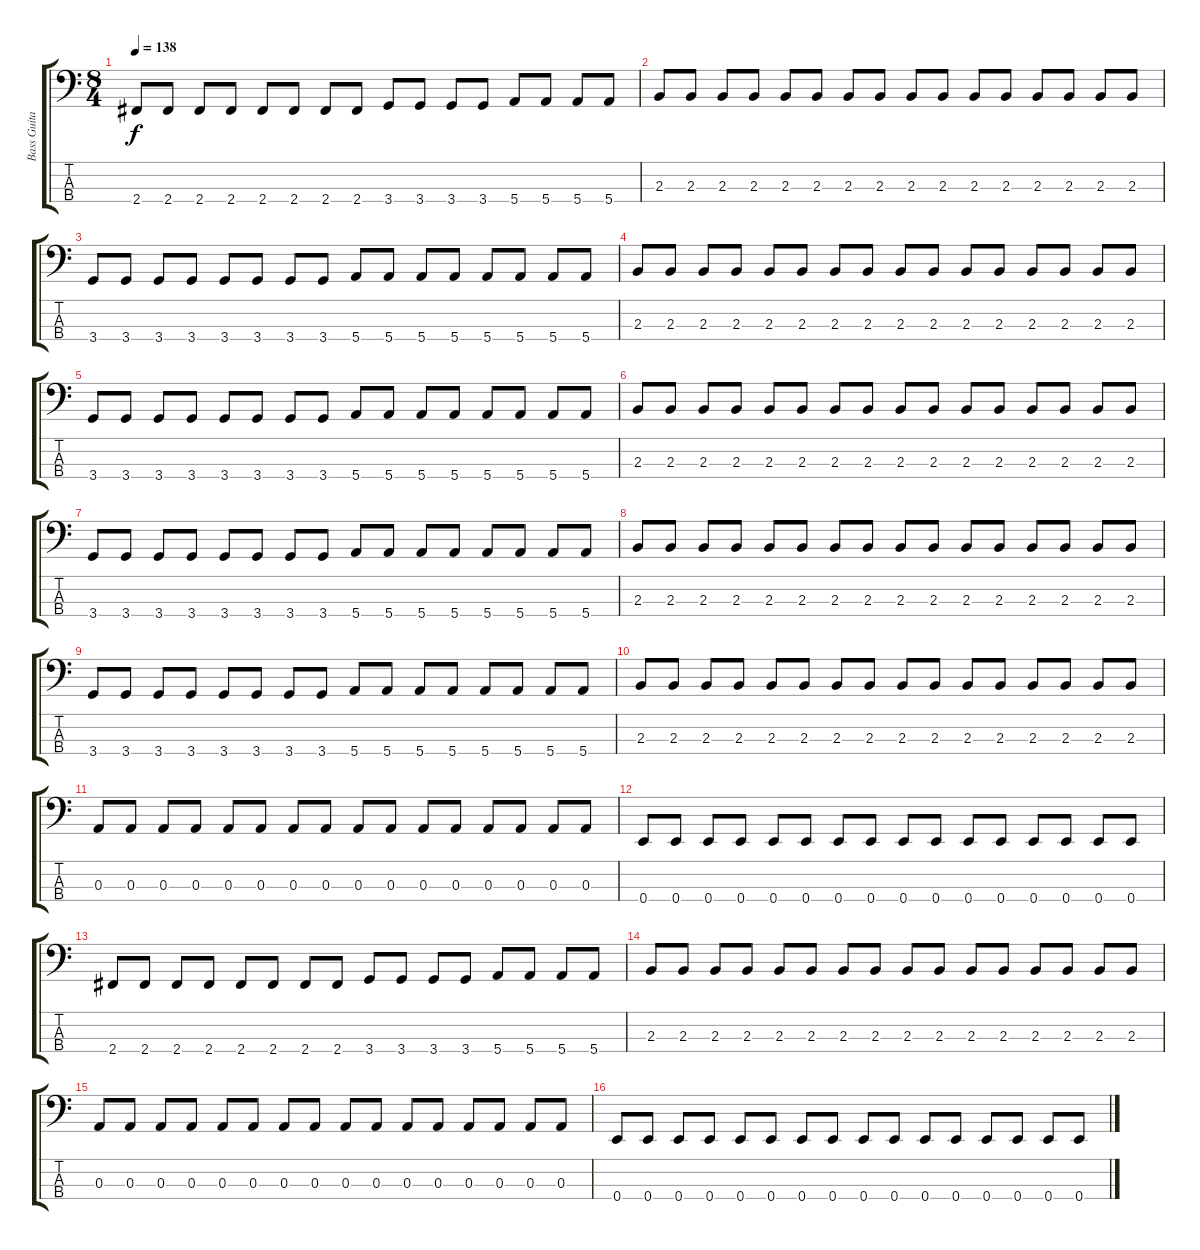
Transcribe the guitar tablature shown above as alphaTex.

\track ("Bass Guitar" "Bass Guita") {instrument electricbassfinger}
\staff {score tabs}
\tuning (G2 D2 A1 E1) {hide}
\ts (8 4)
\tempo 138
\clef f4
\ks c
2.4.8{dy f} 2.4.8 2.4.8 2.4.8 2.4.8 2.4.8 2.4.8 2.4.8 3.4.8 3.4.8 3.4.8 3.4.8 5.4.8 5.4.8 5.4.8 5.4.8 |
2.3.8 2.3.8 2.3.8 2.3.8 2.3.8 2.3.8 2.3.8 2.3.8 2.3.8 2.3.8 2.3.8 2.3.8 2.3.8 2.3.8 2.3.8 2.3.8 |
3.4.8 3.4.8 3.4.8 3.4.8 3.4.8 3.4.8 3.4.8 3.4.8 5.4.8 5.4.8 5.4.8 5.4.8 5.4.8 5.4.8 5.4.8 5.4.8 |
2.3.8 2.3.8 2.3.8 2.3.8 2.3.8 2.3.8 2.3.8 2.3.8 2.3.8 2.3.8 2.3.8 2.3.8 2.3.8 2.3.8 2.3.8 2.3.8 |
3.4.8 3.4.8 3.4.8 3.4.8 3.4.8 3.4.8 3.4.8 3.4.8 5.4.8 5.4.8 5.4.8 5.4.8 5.4.8 5.4.8 5.4.8 5.4.8 |
2.3.8 2.3.8 2.3.8 2.3.8 2.3.8 2.3.8 2.3.8 2.3.8 2.3.8 2.3.8 2.3.8 2.3.8 2.3.8 2.3.8 2.3.8 2.3.8 |
3.4.8 3.4.8 3.4.8 3.4.8 3.4.8 3.4.8 3.4.8 3.4.8 5.4.8 5.4.8 5.4.8 5.4.8 5.4.8 5.4.8 5.4.8 5.4.8 |
2.3.8 2.3.8 2.3.8 2.3.8 2.3.8 2.3.8 2.3.8 2.3.8 2.3.8 2.3.8 2.3.8 2.3.8 2.3.8 2.3.8 2.3.8 2.3.8 |
3.4.8 3.4.8 3.4.8 3.4.8 3.4.8 3.4.8 3.4.8 3.4.8 5.4.8 5.4.8 5.4.8 5.4.8 5.4.8 5.4.8 5.4.8 5.4.8 |
2.3.8 2.3.8 2.3.8 2.3.8 2.3.8 2.3.8 2.3.8 2.3.8 2.3.8 2.3.8 2.3.8 2.3.8 2.3.8 2.3.8 2.3.8 2.3.8 |
0.3.8 0.3.8 0.3.8 0.3.8 0.3.8 0.3.8 0.3.8 0.3.8 0.3.8 0.3.8 0.3.8 0.3.8 0.3.8 0.3.8 0.3.8 0.3.8 |
0.4.8 0.4.8 0.4.8 0.4.8 0.4.8 0.4.8 0.4.8 0.4.8 0.4.8 0.4.8 0.4.8 0.4.8 0.4.8 0.4.8 0.4.8 0.4.8 |
2.4.8 2.4.8 2.4.8 2.4.8 2.4.8 2.4.8 2.4.8 2.4.8 3.4.8 3.4.8 3.4.8 3.4.8 5.4.8 5.4.8 5.4.8 5.4.8 |
2.3.8 2.3.8 2.3.8 2.3.8 2.3.8 2.3.8 2.3.8 2.3.8 2.3.8 2.3.8 2.3.8 2.3.8 2.3.8 2.3.8 2.3.8 2.3.8 |
0.3.8 0.3.8 0.3.8 0.3.8 0.3.8 0.3.8 0.3.8 0.3.8 0.3.8 0.3.8 0.3.8 0.3.8 0.3.8 0.3.8 0.3.8 0.3.8 |
0.4.8 0.4.8 0.4.8 0.4.8 0.4.8 0.4.8 0.4.8 0.4.8 0.4.8 0.4.8 0.4.8 0.4.8 0.4.8 0.4.8 0.4.8 0.4.8
